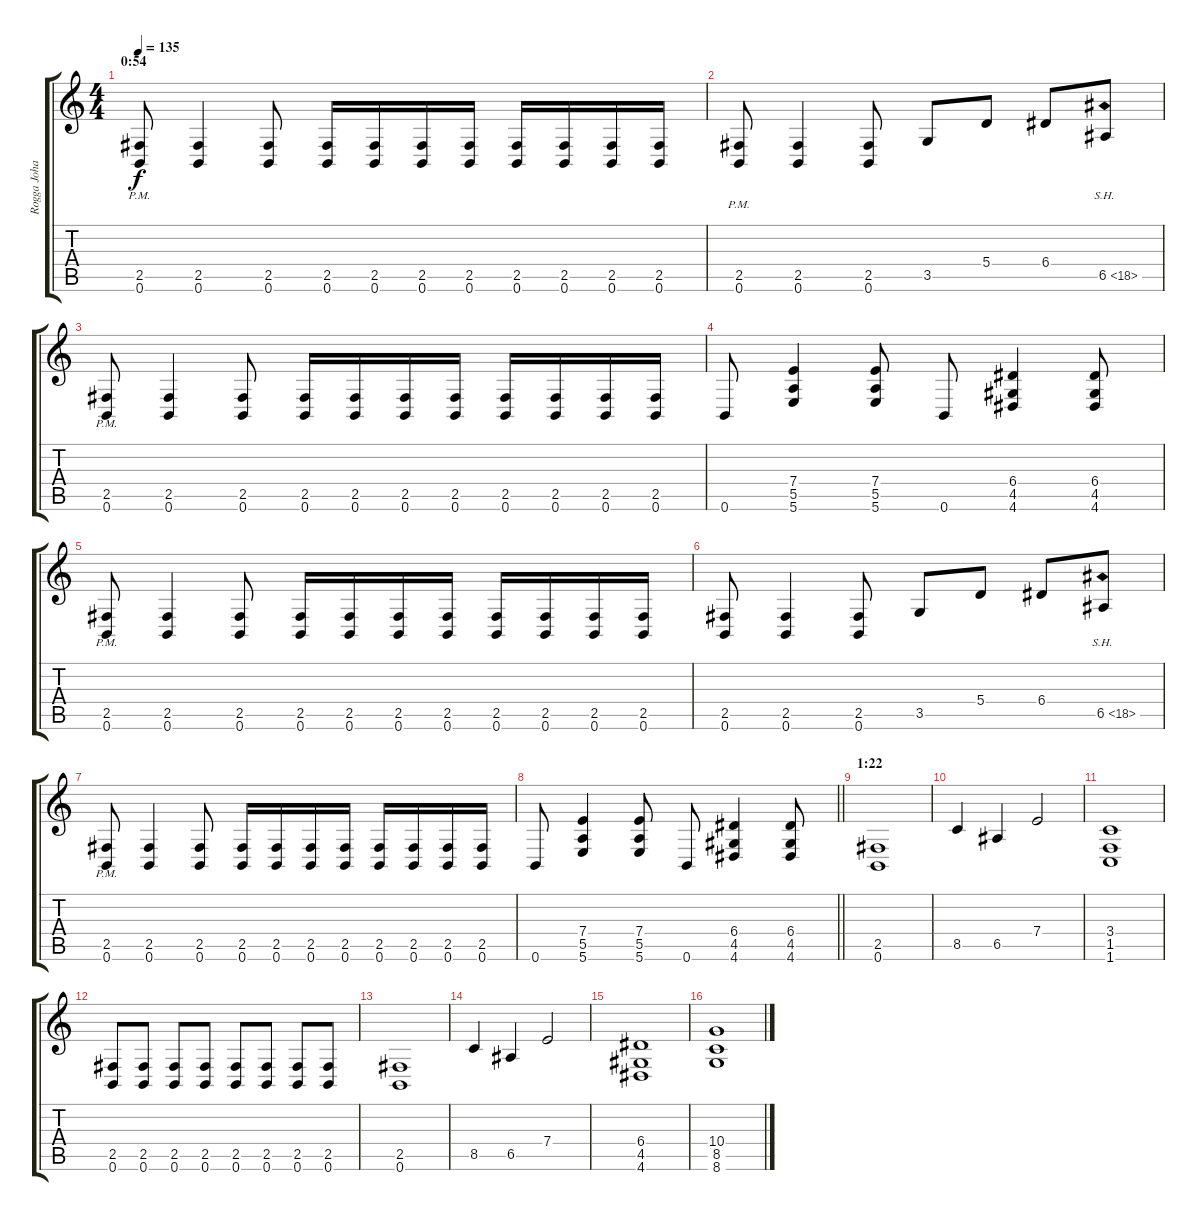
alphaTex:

\track ("Rogga Johansson - guitar" "Rogga Joha") {instrument distortionguitar}
\staff {score tabs}
\tuning (B3 Gb3 D3 A2 E2 B1) {hide}
\ts (4 4)
\section ("" "0:54")
\tempo 135
\clef g2
\ks c
(2.5{pm} 0.6{pm}).8{dy f} (2.5 0.6).4 (2.5 0.6).8 (2.5 0.6).16 (2.5 0.6).16 (2.5 0.6).16 (2.5 0.6).16 (2.5 0.6).16 (2.5 0.6).16 (2.5 0.6).16 (2.5 0.6).16 |
(2.5{pm} 0.6{pm}).8 (2.5 0.6).4 (2.5 0.6).8 3.5.8 5.4.8 6.4.8 6.5{sh 12}.8 |
(2.5{pm} 0.6{pm}).8 (2.5 0.6).4 (2.5 0.6).8 (2.5 0.6).16 (2.5 0.6).16 (2.5 0.6).16 (2.5 0.6).16 (2.5 0.6).16 (2.5 0.6).16 (2.5 0.6).16 (2.5 0.6).16 |
0.6.8 (7.4 5.5 5.6).4 (7.4 5.5 5.6).8 0.6.8 (6.4 4.5 4.6).4 (6.4 4.5 4.6).8 |
(2.5{pm} 0.6{pm}).8 (2.5 0.6).4 (2.5 0.6).8 (2.5 0.6).16 (2.5 0.6).16 (2.5 0.6).16 (2.5 0.6).16 (2.5 0.6).16 (2.5 0.6).16 (2.5 0.6).16 (2.5 0.6).16 |
(2.5 0.6).8 (2.5 0.6).4 (2.5 0.6).8 3.5.8 5.4.8 6.4.8 6.5{sh 12}.8 |
(2.5{pm} 0.6{pm}).8 (2.5 0.6).4 (2.5 0.6).8 (2.5 0.6).16 (2.5 0.6).16 (2.5 0.6).16 (2.5 0.6).16 (2.5 0.6).16 (2.5 0.6).16 (2.5 0.6).16 (2.5 0.6).16 |
\barLineRight lightlight
0.6.8 (7.4 5.5 5.6).4 (7.4 5.5 5.6).8 0.6.8 (6.4 4.5 4.6).4 (6.4 4.5 4.6).8 |
\section ("" "1:22")
(2.5 0.6).1 |
8.5.4 6.5.4 7.4.2 |
(3.4 1.5 1.6).1 |
(2.5 0.6).8 (2.5 0.6).8 (2.5 0.6).8 (2.5 0.6).8 (2.5 0.6).8 (2.5 0.6).8 (2.5 0.6).8 (2.5 0.6).8 |
(2.5 0.6).1 |
8.5.4 6.5.4 7.4.2 |
(6.4 4.5 4.6).1 |
(10.4 8.5 8.6).1
